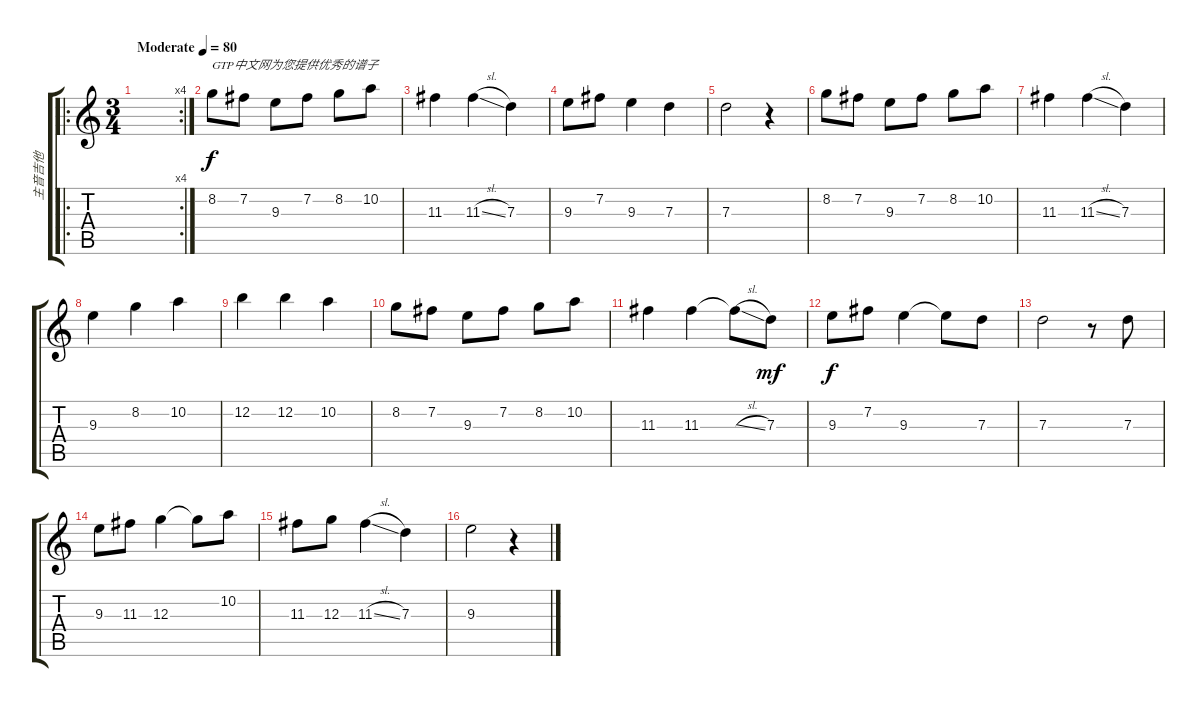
\track ("主音吉他" "主音吉他") {instrument acousticguitarsteel}
\staff {score tabs}
\tuning (E4 B3 G3 D3 A2 E2) {hide}
\ro
\rc 4
\ts (3 4)
\tempo (80 "Moderate")
\clef g2
\ks c
|
8.2.8{txt "GTP中文网为您提供优秀的谱子"} 7.2.8 9.3.8 7.2.8 8.2.8 10.2.8 |
11.3.4 11.3{sl}.4 7.3.4 |
9.3.8 7.2.8 9.3.4 7.3.4 |
7.3.2 r.4 |
8.2.8 7.2.8 9.3.8 7.2.8 8.2.8 10.2.8 |
11.3.4 11.3{sl}.4 7.3.4 |
9.3.4 8.2.4 10.2.4 |
12.2.4 12.2.4 10.2.4 |
8.2.8 7.2.8 9.3.8 7.2.8 8.2.8 10.2.8 |
11.3.4 11.3.4 11.3{sl t}.8{dy f} 7.3.8{dy mf} |
9.3.8{dy f} 7.2.8 9.3.4 9.3{t}.8 7.3.8 |
7.3.2 r.8 7.3.8 |
9.3.8 11.3.8 12.3.4 12.3{t}.8 10.2.8 |
11.3.8 12.3.8 11.3{sl}.4 7.3.4 |
9.3.2 r.4
